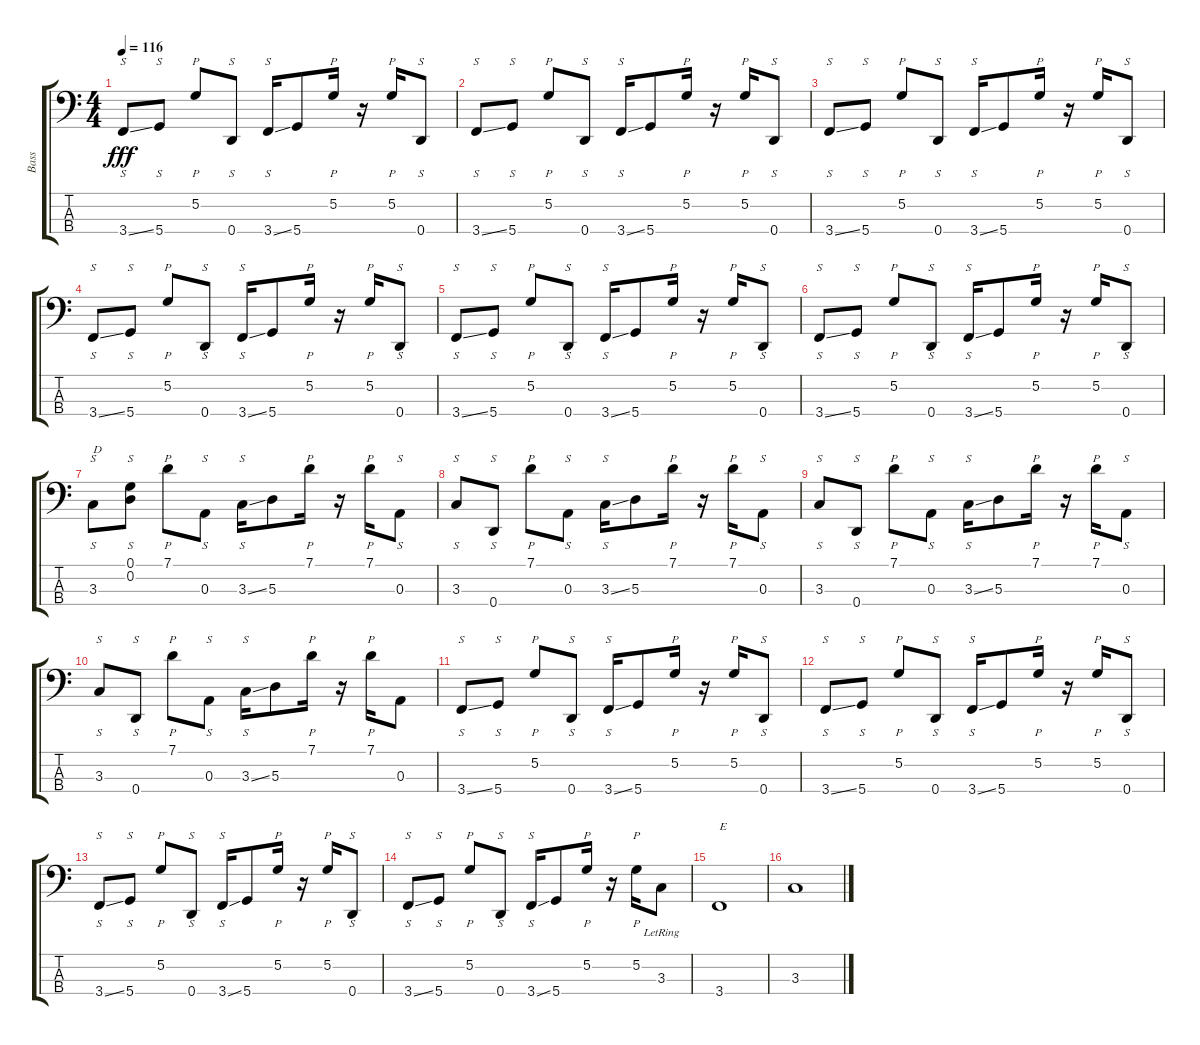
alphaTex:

\track ("Bass" "Bass") {instrument slapbass1}
\staff {score tabs}
\tuning (G2 D2 A1 D1) {hide}
\ts (4 4)
\tempo 116
\clef f4
\ks c
3.4{ss}.8{s dy fff} 5.4.8{s} 5.2.8{p} 0.4.8{s} 3.4{ss}.16{s} 5.4.8 5.2.16{p} r.16 5.2.16{p} 0.4.8{s} |
3.4{ss}.8{s} 5.4.8{s} 5.2.8{p} 0.4.8{s} 3.4{ss}.16{s} 5.4.8 5.2.16{p} r.16 5.2.16{p} 0.4.8{s} |
3.4{ss}.8{s} 5.4.8{s} 5.2.8{p} 0.4.8{s} 3.4{ss}.16{s} 5.4.8 5.2.16{p} r.16 5.2.16{p} 0.4.8{s} |
3.4{ss}.8{s} 5.4.8{s} 5.2.8{p} 0.4.8{s} 3.4{ss}.16{s} 5.4.8 5.2.16{p} r.16 5.2.16{p} 0.4.8{s} |
3.4{ss}.8{s} 5.4.8{s} 5.2.8{p} 0.4.8{s} 3.4{ss}.16{s} 5.4.8 5.2.16{p} r.16 5.2.16{p} 0.4.8{s} |
3.4{ss}.8{s} 5.4.8{s} 5.2.8{p} 0.4.8{s} 3.4{ss}.16{s} 5.4.8 5.2.16{p} r.16 5.2.16{p} 0.4.8{s} |
3.3.8{s txt "D"} (0.1 0.2).8{s} 7.1.8{p} 0.3.8{s} 3.3{ss}.16{s} 5.3.8 7.1.16{p} r.16 7.1.16{p} 0.3.8{s} |
3.3.8{s} 0.4.8{s} 7.1.8{p} 0.3.8{s} 3.3{ss}.16{s} 5.3.8 7.1.16{p} r.16 7.1.16{p} 0.3.8{s} |
3.3.8{s} 0.4.8{s} 7.1.8{p} 0.3.8{s} 3.3{ss}.16{s} 5.3.8 7.1.16{p} r.16 7.1.16{p} 0.3.8{s} |
3.3.8{s} 0.4.8{s} 7.1.8{p} 0.3.8{s} 3.3{ss}.16{s} 5.3.8 7.1.16{p} r.16 7.1.16{p} 0.3.8 |
3.4{ss}.8{s} 5.4.8{s} 5.2.8{p} 0.4.8{s} 3.4{ss}.16{s} 5.4.8 5.2.16{p} r.16 5.2.16{p} 0.4.8{s} |
3.4{ss}.8{s} 5.4.8{s} 5.2.8{p} 0.4.8{s} 3.4{ss}.16{s} 5.4.8 5.2.16{p} r.16 5.2.16{p} 0.4.8{s} |
3.4{ss}.8{s} 5.4.8{s} 5.2.8{p} 0.4.8{s} 3.4{ss}.16{s} 5.4.8 5.2.16{p} r.16 5.2.16{p} 0.4.8{s} |
3.4{ss}.8{s} 5.4.8{s} 5.2.8{p} 0.4.8{s} 3.4{ss}.16{s} 5.4.8 5.2.16{p} r.16 5.2.16{p} 3.3{lr}.8{instrument electricbassfinger} |
3.4.1{txt "E"} |
3.3.1
